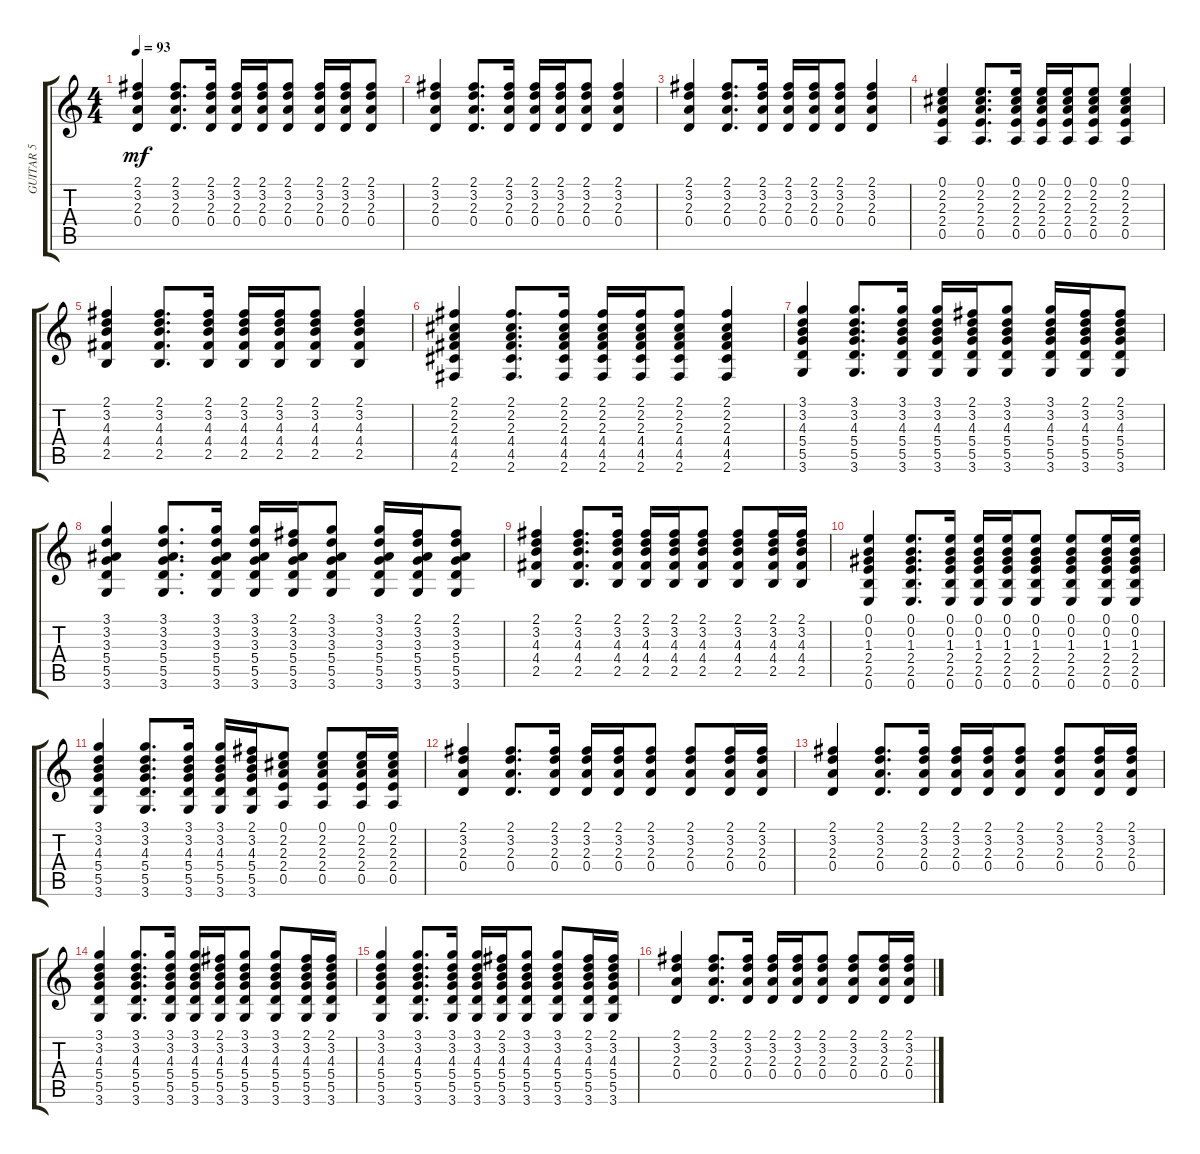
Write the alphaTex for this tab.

\track ("GUITAR 5" "GUITAR 5") {instrument electricguitarclean}
\staff {score tabs}
\tuning (E4 B3 G3 D3 A2 E2) {hide}
\ts (4 4)
\tempo 93
\clef g2
\ks c
(2.1 3.2 2.3 0.4).4{dy mf} (2.1 3.2 2.3 0.4).8{d} (2.1 3.2 2.3 0.4).16 (2.1 3.2 2.3 0.4).16 (2.1 3.2 2.3 0.4).16 (2.1 3.2 2.3 0.4).8 (2.1 3.2 2.3 0.4).16 (2.1 3.2 2.3 0.4).16 (2.1 3.2 2.3 0.4).8 |
(2.1 3.2 2.3 0.4).4 (2.1 3.2 2.3 0.4).8{d} (2.1 3.2 2.3 0.4).16 (2.1 3.2 2.3 0.4).16 (2.1 3.2 2.3 0.4).16 (2.1 3.2 2.3 0.4).8 (2.1 3.2 2.3 0.4).4 |
(2.1 3.2 2.3 0.4).4 (2.1 3.2 2.3 0.4).8{d} (2.1 3.2 2.3 0.4).16 (2.1 3.2 2.3 0.4).16 (2.1 3.2 2.3 0.4).16 (2.1 3.2 2.3 0.4).8 (2.1 3.2 2.3 0.4).4 |
(0.1 2.2 2.3 2.4 0.5).4 (0.1 2.2 2.3 2.4 0.5).8{d} (0.1 2.2 2.3 2.4 0.5).16 (0.1 2.2 2.3 2.4 0.5).16 (0.1 2.2 2.3 2.4 0.5).16 (0.1 2.2 2.3 2.4 0.5).8 (0.1 2.2 2.3 2.4 0.5).4 |
(2.1 3.2 4.3 4.4 2.5).4 (2.1 3.2 4.3 4.4 2.5).8{d} (2.1 3.2 4.3 4.4 2.5).16 (2.1 3.2 4.3 4.4 2.5).16 (2.1 3.2 4.3 4.4 2.5).16 (2.1 3.2 4.3 4.4 2.5).8 (2.1 3.2 4.3 4.4 2.5).4 |
(2.1 2.2 2.3 4.4 4.5 2.6).4 (2.1 2.2 2.3 4.4 4.5 2.6).8{d} (2.1 2.2 2.3 4.4 4.5 2.6).16 (2.1 2.2 2.3 4.4 4.5 2.6).16 (2.1 2.2 2.3 4.4 4.5 2.6).16 (2.1 2.2 2.3 4.4 4.5 2.6).8 (2.1 2.2 2.3 4.4 4.5 2.6).4 |
(3.1 3.2 4.3 5.4 5.5 3.6).4 (3.1 3.2 4.3 5.4 5.5 3.6).8{d} (3.1 3.2 4.3 5.4 5.5 3.6).16 (3.1 3.2 4.3 5.4 5.5 3.6).16 (2.1 3.2 4.3 5.4 5.5 3.6).16 (3.1 3.2 4.3 5.4 5.5 3.6).8 (3.1 3.2 4.3 5.4 5.5 3.6).16 (2.1 3.2 4.3 5.4 5.5 3.6).16 (2.1 3.2 4.3 5.4 5.5 3.6).8 |
(3.1 3.2 3.3 5.4 5.5 3.6).4 (3.1 3.2 3.3 5.4 5.5 3.6).8{d} (3.1 3.2 3.3 5.4 5.5 3.6).16 (3.1 3.2 3.3 5.4 5.5 3.6).16 (2.1 3.2 3.3 5.4 5.5 3.6).16 (3.1 3.2 3.3 5.4 5.5 3.6).8 (3.1 3.2 3.3 5.4 5.5 3.6).16 (2.1 3.2 3.3 5.4 5.5 3.6).16 (2.1 3.2 3.3 5.4 5.5 3.6).8 |
(2.1 3.2 4.3 4.4 2.5).4 (2.1 3.2 4.3 4.4 2.5).8{d} (2.1 3.2 4.3 4.4 2.5).16 (2.1 3.2 4.3 4.4 2.5).16 (2.1 3.2 4.3 4.4 2.5).16 (2.1 3.2 4.3 4.4 2.5).8 (2.1 3.2 4.3 4.4 2.5).8 (2.1 3.2 4.3 4.4 2.5).16 (2.1 3.2 4.3 4.4 2.5).16 |
(0.1 0.2 1.3 2.4 2.5 0.6).4 (0.1 0.2 1.3 2.4 2.5 0.6).8{d} (0.1 0.2 1.3 2.4 2.5 0.6).16 (0.1 0.2 1.3 2.4 2.5 0.6).16 (0.1 0.2 1.3 2.4 2.5 0.6).16 (0.1 0.2 1.3 2.4 2.5 0.6).8 (0.1 0.2 1.3 2.4 2.5 0.6).8 (0.1 0.2 1.3 2.4 2.5 0.6).16 (0.1 0.2 1.3 2.4 2.5 0.6).16 |
(3.1 3.2 4.3 5.4 5.5 3.6).4 (3.1 3.2 4.3 5.4 5.5 3.6).8{d} (3.1 3.2 4.3 5.4 5.5 3.6).16 (3.1 3.2 4.3 5.4 5.5 3.6).16 (2.1 3.2 4.3 5.4 5.5 3.6).16 (0.1 2.2 2.3 2.4 0.5).8 (0.1 2.2 2.3 2.4 0.5).8 (0.1 2.2 2.3 2.4 0.5).16 (0.1 2.2 2.3 2.4 0.5).16 |
(2.1 3.2 2.3 0.4).4 (2.1 3.2 2.3 0.4).8{d} (2.1 3.2 2.3 0.4).16 (2.1 3.2 2.3 0.4).16 (2.1 3.2 2.3 0.4).16 (2.1 3.2 2.3 0.4).8 (2.1 3.2 2.3 0.4).8 (2.1 3.2 2.3 0.4).16 (2.1 3.2 2.3 0.4).16 |
(2.1 3.2 2.3 0.4).4 (2.1 3.2 2.3 0.4).8{d} (2.1 3.2 2.3 0.4).16 (2.1 3.2 2.3 0.4).16 (2.1 3.2 2.3 0.4).16 (2.1 3.2 2.3 0.4).8 (2.1 3.2 2.3 0.4).8 (2.1 3.2 2.3 0.4).16 (2.1 3.2 2.3 0.4).16 |
(3.1 3.2 4.3 5.4 5.5 3.6).4 (3.1 3.2 4.3 5.4 5.5 3.6).8{d} (3.1 3.2 4.3 5.4 5.5 3.6).16 (3.1 3.2 4.3 5.4 5.5 3.6).16 (2.1 3.2 4.3 5.4 5.5 3.6).16 (3.1 3.2 4.3 5.4 5.5 3.6).8 (3.1 3.2 4.3 5.4 5.5 3.6).8 (2.1 3.2 4.3 5.4 5.5 3.6).16 (2.1 3.2 4.3 5.4 5.5 3.6).16 |
(3.1 3.2 4.3 5.4 5.5 3.6).4 (3.1 3.2 4.3 5.4 5.5 3.6).8{d} (3.1 3.2 4.3 5.4 5.5 3.6).16 (3.1 3.2 4.3 5.4 5.5 3.6).16 (2.1 3.2 4.3 5.4 5.5 3.6).16 (3.1 3.2 4.3 5.4 5.5 3.6).8 (3.1 3.2 4.3 5.4 5.5 3.6).8 (2.1 3.2 4.3 5.4 5.5 3.6).16 (2.1 3.2 4.3 5.4 5.5 3.6).16 |
(2.1 3.2 2.3 0.4).4 (2.1 3.2 2.3 0.4).8{d} (2.1 3.2 2.3 0.4).16 (2.1 3.2 2.3 0.4).16 (2.1 3.2 2.3 0.4).16 (2.1 3.2 2.3 0.4).8 (2.1 3.2 2.3 0.4).8 (2.1 3.2 2.3 0.4).16 (2.1 3.2 2.3 0.4).16
